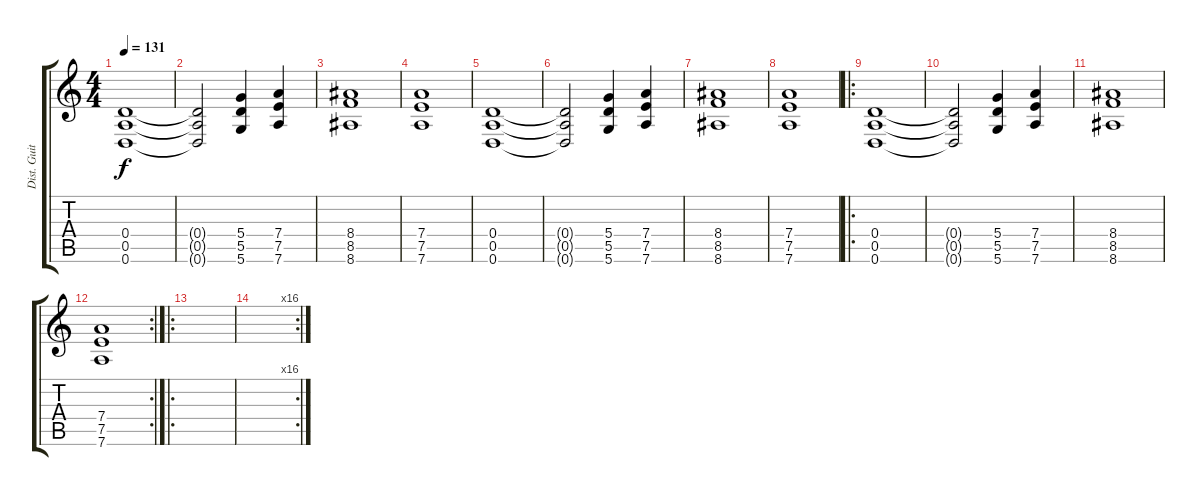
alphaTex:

\track ("Dist. Guitar" "Dist. Guit") {instrument overdrivenguitar}
\staff {score tabs}
\tuning (E4 B3 G3 D3 A2 D2) {hide}
\ts (4 4)
\tempo 131
\clef g2
\ks c
(0.4 0.5 0.6).1{dy f instrument overdrivenguitar} |
(0.4{t} 0.5{t} 0.6{t}).2 (5.4 5.5 5.6).4 (7.4 7.5 7.6).4 |
(8.4 8.5 8.6).1 |
(7.4 7.5 7.6).1 |
(0.4 0.5 0.6).1 |
(0.4{t} 0.5{t} 0.6{t}).2 (5.4 5.5 5.6).4 (7.4 7.5 7.6).4 |
(8.4 8.5 8.6).1 |
(7.4 7.5 7.6).1 |
\ro
(0.4 0.5 0.6).1 |
(0.4{t} 0.5{t} 0.6{t}).2 (5.4 5.5 5.6).4 (7.4 7.5 7.6).4 |
(8.4 8.5 8.6).1 |
\rc 2
(7.4 7.5 7.6).1 |
\ro
|
\rc 16
